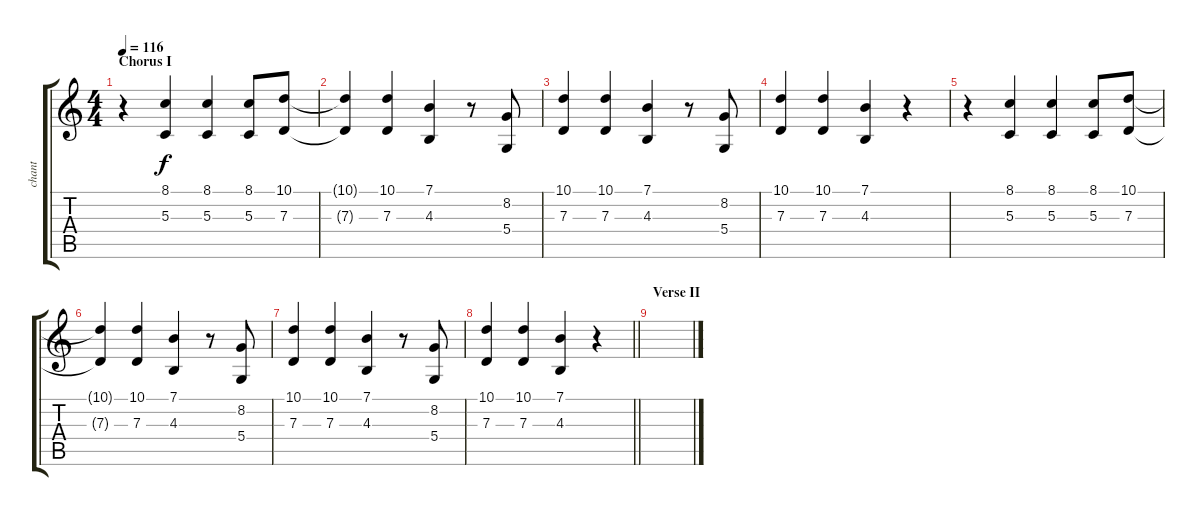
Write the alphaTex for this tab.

\track ("chant" "chant") {instrument tenorsax}
\staff {score tabs}
\tuning (E4 B3 G3 D3 A2 E2) {hide}
\ts (4 4)
\section ("" "Chorus I")
\tempo 116
\clef g2
\ks c
r.4{dy f} (8.1 5.3).4 (8.1 5.3).4 (8.1 5.3).8 (10.1 7.3).8 |
(10.1{t} 7.3{t}).4 (10.1 7.3).4 (7.1 4.3).4 r.8 (8.2 5.4).8 |
(10.1 7.3).4 (10.1 7.3).4 (7.1 4.3).4 r.8 (8.2 5.4).8 |
(10.1 7.3).4 (10.1 7.3).4 (7.1 4.3).4 r.4 |
r.4 (8.1 5.3).4 (8.1 5.3).4 (8.1 5.3).8 (10.1 7.3).8 |
(10.1{t} 7.3{t}).4 (10.1 7.3).4 (7.1 4.3).4 r.8 (8.2 5.4).8 |
(10.1 7.3).4 (10.1 7.3).4 (7.1 4.3).4 r.8 (8.2 5.4).8 |
\barLineRight lightlight
(10.1 7.3).4 (10.1 7.3).4 (7.1 4.3).4 r.4 |
\section ("" "Verse II")
